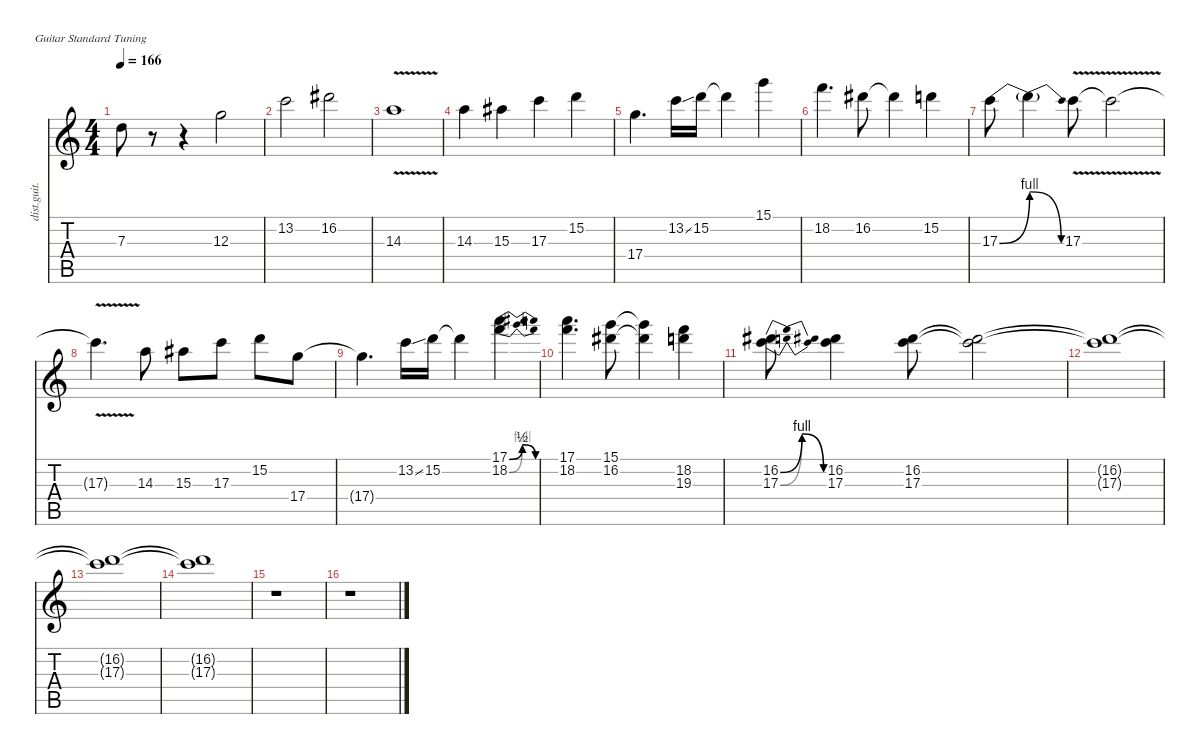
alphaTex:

\defaultSystemsLayout 4
\hideDynamics
\bracketExtendMode nobrackets
\otherSystemsTrackNameOrientation horizontal
\track ("Guitar 1 " "dist.guit.") {instrument distortionguitar}
\staff {score tabs}
\tuning (E4 B3 G3 D3 A2 E2)
\ts (4 4)
\tempo 166
\clef g2
\ks c
7.3.8{dy fff beam Down} r.8{beam Down} r.4{beam Down} 12.3.2{beam Down} |
13.2.2{beam Down} 16.2{acc #}.2{beam Down} |
14.3{v}.1{beam Down} |
14.3.4{beam Down} 15.3{acc #}.4{beam Down} 17.3.4{beam Down} 15.2.4{beam Down} |
17.4.4{d beam Down} 13.2{ss}.16{beam Down} 15.2.16{beam Down} 15.2{t}.4{dy f beam Down} 15.1.4{dy fff beam Down} |
18.2.4{d beam Down} 16.2{acc #}.8{beam Down} 16.2{t acc #}.4{dy f beam Down} 15.2.4{dy fff beam Down} |
17.3{be (bend 0 0 60 4)}.8{beam Down} 17.3{be (release 0 4 60 0) t}.4{dy f beam Down} 17.3{v}.8{dy fff beam Down} 17.3{v t}.2{dy f beam Down} |
17.3{v t}.4{d beam Down} 14.3.8{dy fff beam Down} 15.3{acc #}.8{beam Down} 17.3.8{beam Down} 15.2.8{beam Down} 17.4.8{beam Down} |
17.4{t}.4{d dy f beam Down} 13.2{ss}.16{dy fff beam Down} 15.2.16{beam Down} 15.2{t}.4{dy f beam Down} (17.1{be (bendrelease 0 0 15 2 30 2 45 0)} 18.2{be (bendrelease 0 0 15 4 30 4 45 0)}).4{dy fff beam Down} |
(17.1 18.2).4{d beam Down} (15.1 16.2{acc #}).8{beam Down} (15.1{t} 16.2{t acc #}).4{dy f beam Down} (18.2 19.3).4{dy fff beam Down} |
(16.2{be (bendrelease 0 0 15 4 30 4 45 0) acc #} 17.3{be (bendrelease 0 0 15 4 30 4 45 0)}).8{beam Down} (16.2{acc #} 17.3).4{beam Down} (16.2{acc #} 17.3).8{beam Down} (16.2{t acc #} 17.3{t}).2{dy f beam Down} |
(16.2{t acc #} 17.3{t}).1{beam Down} |
(16.2{t acc #} 17.3{t}).1{beam Down} |
(16.2{t acc #} 17.3{t}).1{beam Down} |
r.1{beam Down} |
r.1{beam Down}
